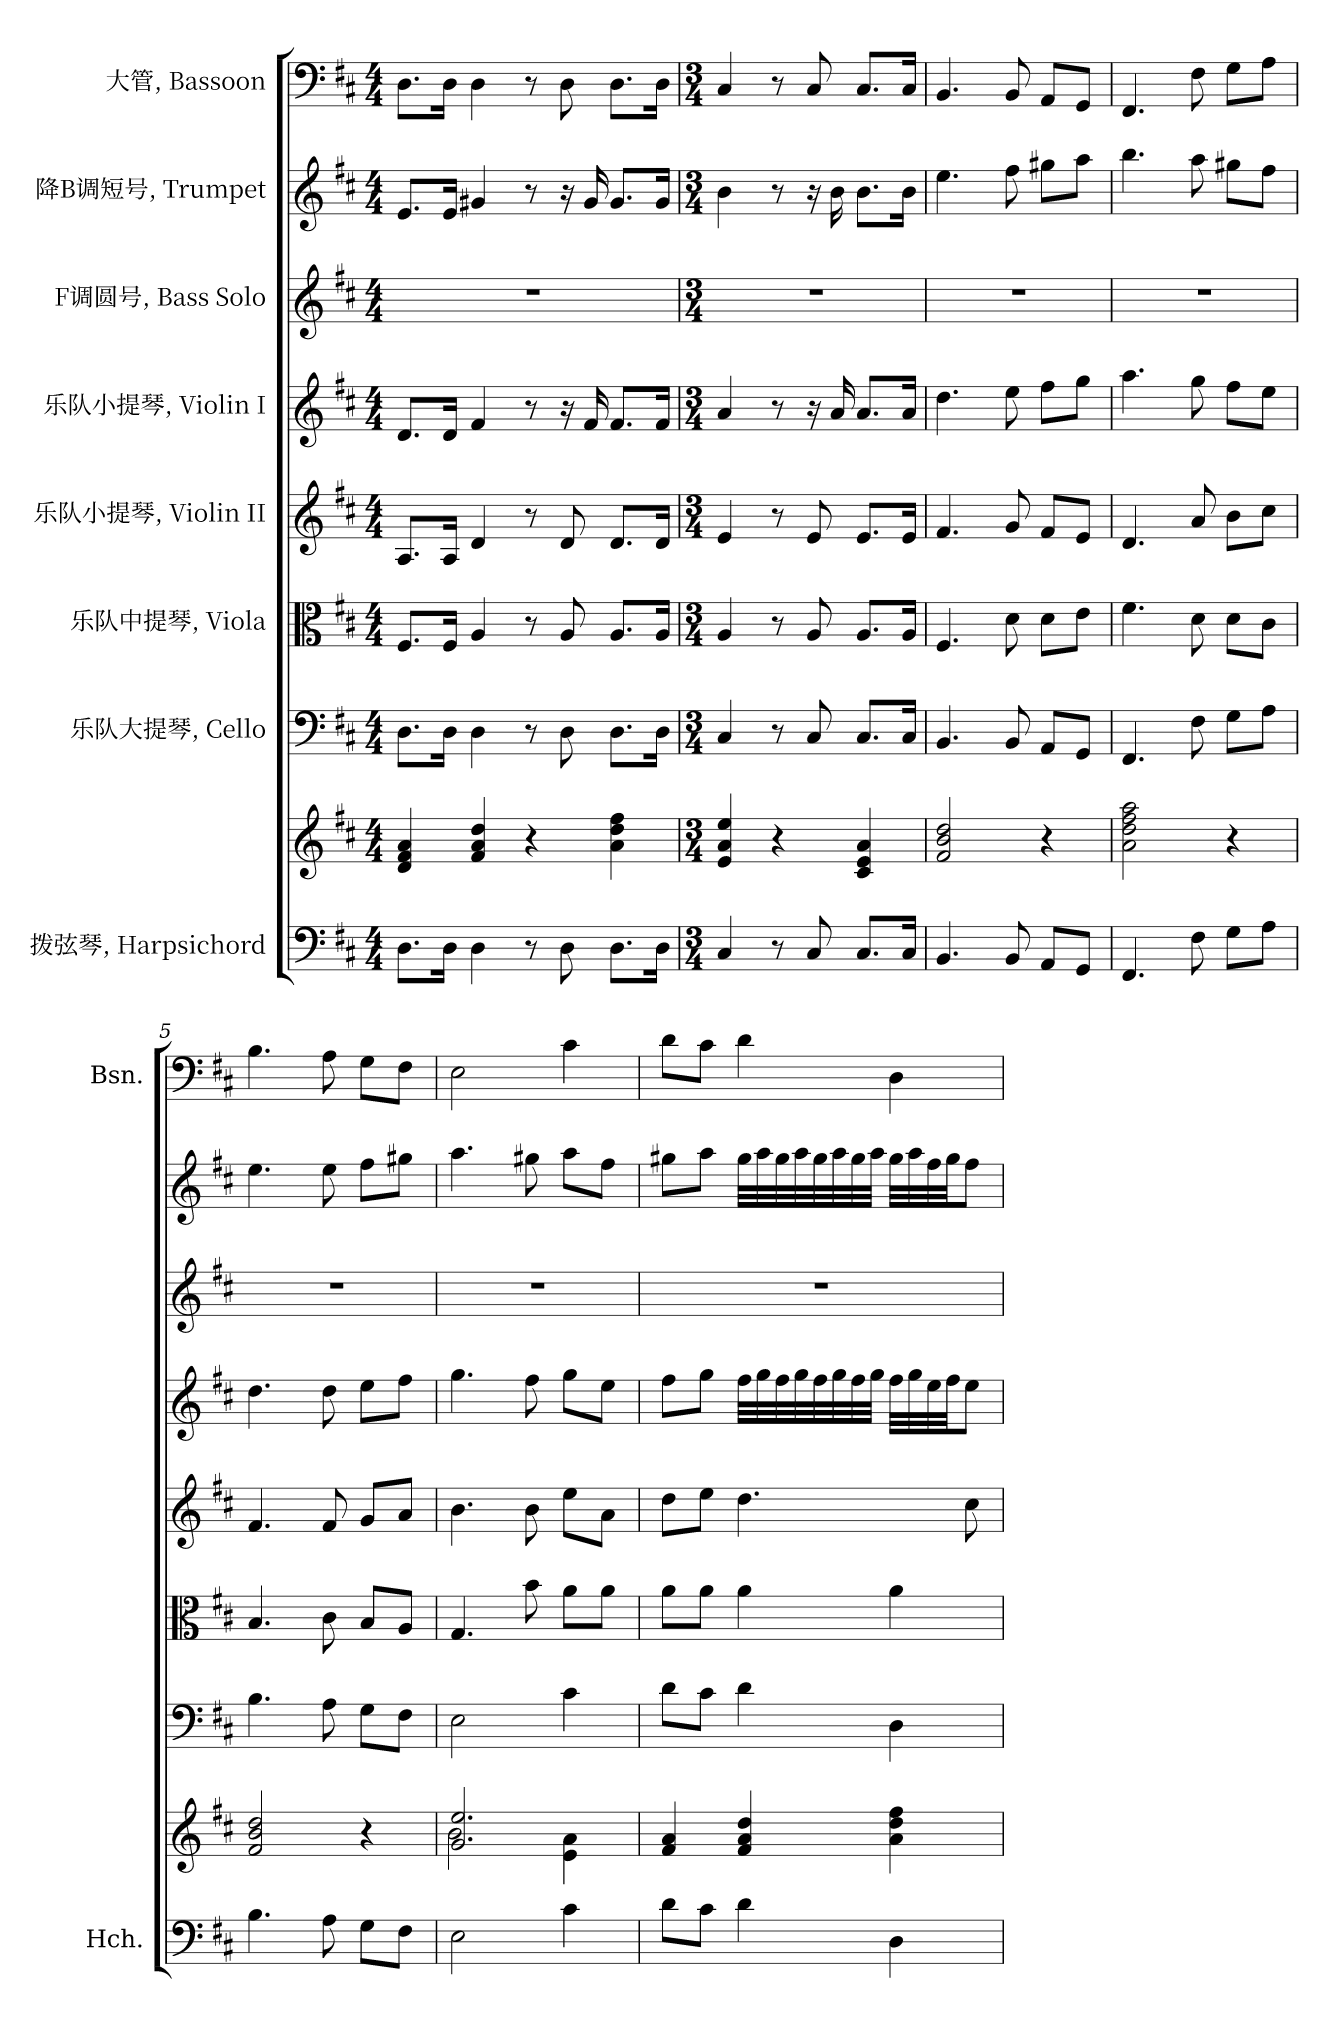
**kern	**kern	**kern	**kern	**kern	**kern	**kern	**kern	**kern
*part8	*part8	*part7	*part6	*part5	*part4	*part3	*part2	*part1
*staff9	*staff8	*staff7	*staff6	*staff5	*staff4	*staff3	*staff2	*staff1
*I"拨弦琴, Harpsichord	*	*I"乐队大提琴, Cello	*I"乐队中提琴, Viola	*I"乐队小提琴, Violin II	*I"乐队小提琴, Violin I	*I"F调圆号, Bass Solo	*I"降B调短号, Trumpet	*I"大管, Bassoon
*I'Hch.	*	*	*	*	*	*	*	*I'Bsn.
*clefF4	*clefG2	*clefF4	*clefC3	*clefG2	*clefG2	*clefG2	*clefG2	*clefF4
*	*	*	*	*	*	*ITrd4c7	*ITrd1c2	*
*k[f#c#]	*k[f#c#]	*k[f#c#]	*k[f#c#]	*k[f#c#]	*k[f#c#]	*k[f#]	*k[]	*k[f#c#]
*M4/4	*M4/4	*M4/4	*M4/4	*M4/4	*M4/4	*M4/4	*M4/4	*M4/4
*MM110	*MM110	*MM110	*MM110	*MM110	*MM110	*MM110	*MM110	*MM110
=1	=1	=1	=1	=1	=1	=1	=1	=1
8.D\L	4d/ 4f#/ 4a/	8.D\L	8.F#/L	8.A/L	8.d/L	1r	8.d/L	8.D\L
16D\Jk	.	16D\Jk	16F#/Jk	16A/Jk	16d/Jk	.	16d/Jk	16D\Jk
4D\	4f#/ 4a/ 4dd/	4D\	4A/	4d/	4f#/	.	4f#X/	4D\
8r	4r	8r	8r	8r	8r	.	8r	8r
8D\	.	8D\	8A/	8d/	16r	.	16r	8D\
.	.	.	.	.	16f#/	.	16f#/	.
8.D\L	4a\ 4dd\ 4ff#\	8.D\L	8.A/L	8.d/L	8.f#/L	.	8.f#/L	8.D\L
16D\Jk	.	16D\Jk	16A/Jk	16d/Jk	16f#/Jk	.	16f#/Jk	16D\Jk
=2	=2	=2	=2	=2	=2	=2	=2	=2
*M3/4	*M3/4	*M3/4	*M3/4	*M3/4	*M3/4	*M3/4	*M3/4	*M3/4
4C#/	4e/ 4a/ 4ee/	4C#/	4A/	4e/	4a/	2.r	4a\	4C#/
8r	4r	8r	8r	8r	8r	.	8r	8r
8C#/	.	8C#/	8A/	8e/	16r	.	16r	8C#/
.	.	.	.	.	16a/	.	16a\	.
8.C#/L	4c#/ 4e/ 4a/	8.C#/L	8.A/L	8.e/L	8.a/L	.	8.a\L	8.C#/L
16C#/Jk	.	16C#/Jk	16A/Jk	16e/Jk	16a/Jk	.	16a\Jk	16C#/Jk
=3	=3	=3	=3	=3	=3	=3	=3	=3
4.BB/	2f#/ 2b/ 2dd/	4.BB/	4.F#/	4.f#/	4.dd\	2.r	4.dd\	4.BB/
8BB/	.	8BB/	8d\	8g/	8ee\	.	8ee\	8BB/
8AA/L	4r	8AA/L	8d\L	8f#/L	8ff#\L	.	8ff#X\L	8AA/L
8GG/J	.	8GG/J	8e\J	8e/J	8gg\J	.	8gg\J	8GG/J
=4	=4	=4	=4	=4	=4	=4	=4	=4
4.FF#/	2a\ 2dd\ 2ff#\ 2aa\	4.FF#/	4.f#\	4.d/	4.aa\	2.r	4.aa\	4.FF#/
8F#\	.	8F#\	8d\	8a/	8gg\	.	8gg\	8F#\
8G\L	4r	8G\L	8d\L	8b\L	8ff#\L	.	8ff#X\L	8G\L
8A\J	.	8A\J	8c#\J	8cc#\J	8ee\J	.	8ee\J	8A\J
!!LO:PB:g=z
=5	=5	=5	=5	=5	=5	=5	=5	=5
4.B\	2f#/ 2b/ 2dd/	4.B\	4.B/	4.f#/	4.dd\	2.r	4.dd\	4.B\
8A\	.	8A\	8c#\	8f#/	8dd\	.	8dd\	8A\
8G\L	4r	8G\L	8B/L	8g/L	8ee\L	.	8ee\L	8G\L
8F#\J	.	8F#\J	8A/J	8a/J	8ff#\J	.	8ff#X\J	8F#\J
=6	=6	=6	=6	=6	=6	=6	=6	=6
*	*^	*	*	*	*	*	*	*
2E\	2.g/ 2.ee/	2b\	2E\	4.G/	4.b\	4.gg\	2.r	4.gg\	2E\
.	.	.	.	8b\	8b\	8ff#\	.	8ff#X\	.
4c#\	.	4e\ 4a\	4c#\	8a\L	8ee\L	8gg\L	.	8gg\L	4c#\
.	.	.	.	8a\J	8a\J	8ee\J	.	8ee\J	.
*	*v	*v	*	*	*	*	*	*	*
=7	=7	=7	=7	=7	=7	=7	=7	=7
8d\L	4f#/ 4a/	8d\L	8a\L	8dd\L	8ff#\L	2.r	8ff#X\L	8d\L
8c#\J	.	8c#\J	8a\J	8ee\J	8gg\J	.	8gg\J	8c#\J
4d\	4f#/ 4a/ 4dd/	4d\	4a\	4.dd\	32ff#\LLL	.	32ff#\LLL	4d\
.	.	.	.	.	32gg\	.	32gg\	.
.	.	.	.	.	32ff#\	.	32ff#\	.
.	.	.	.	.	32gg\	.	32gg\	.
.	.	.	.	.	32ff#\	.	32ff#\	.
.	.	.	.	.	32gg\	.	32gg\	.
.	.	.	.	.	32ff#\	.	32ff#\	.
.	.	.	.	.	32gg\JJJ	.	32gg\JJJ	.
4D\	4a\ 4dd\ 4ff#\	4D\	4a\	.	32ff#\LLL	.	32ff#\LLL	4D\
.	.	.	.	.	32gg\	.	32gg\	.
.	.	.	.	.	32ee\	.	32ee\	.
.	.	.	.	.	32ff#\JJ	.	32ff#\JJ	.
.	.	.	.	8cc#\	8ee\J	.	8ee\J	.
=	=	=	=	=	=	=	=	=
*-	*-	*-	*-	*-	*-	*-	*-	*-
